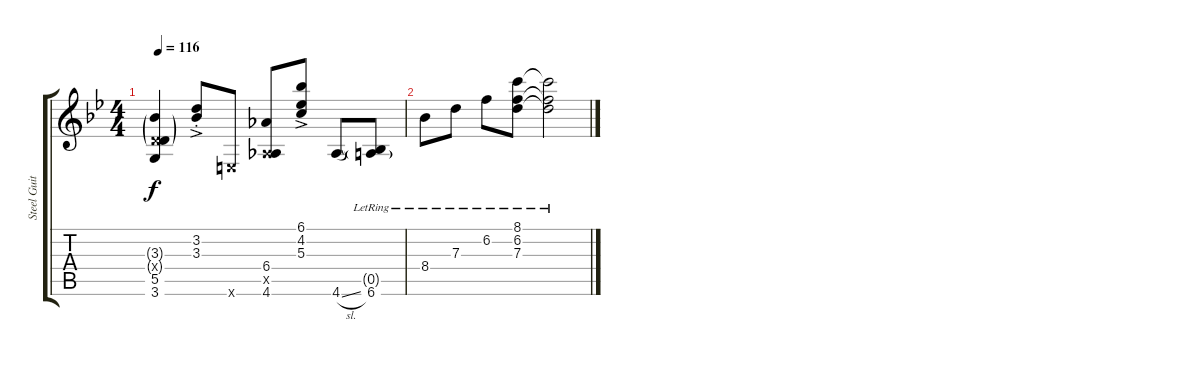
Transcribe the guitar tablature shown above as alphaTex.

\track ("Steel Guitar" "Steel Guit") {instrument electricguitarclean}
\staff {score tabs}
\tuning (E4 B3 G3 D3 A2 E2) {hide}
\ts (4 4)
\tempo 116
\clef g2
\ks bb
(3.3{g} 0.4{g x} 5.5 3.6).4{dy f} (3.2{ac st} 3.3).8 0.6{x}.8 (6.4 0.5{x} 4.6).8 (6.1{ac} 4.2 5.3).8 4.6{sl}.8 (0.5{g lr} 6.6{lr}).8 |
8.4{lr}.8 7.3{lr}.8 6.2{lr}.8 (8.1{lr} 6.2{lr} 7.3{lr}).8 (8.1{lr t} 6.2{lr t} 7.3{lr t}).2
